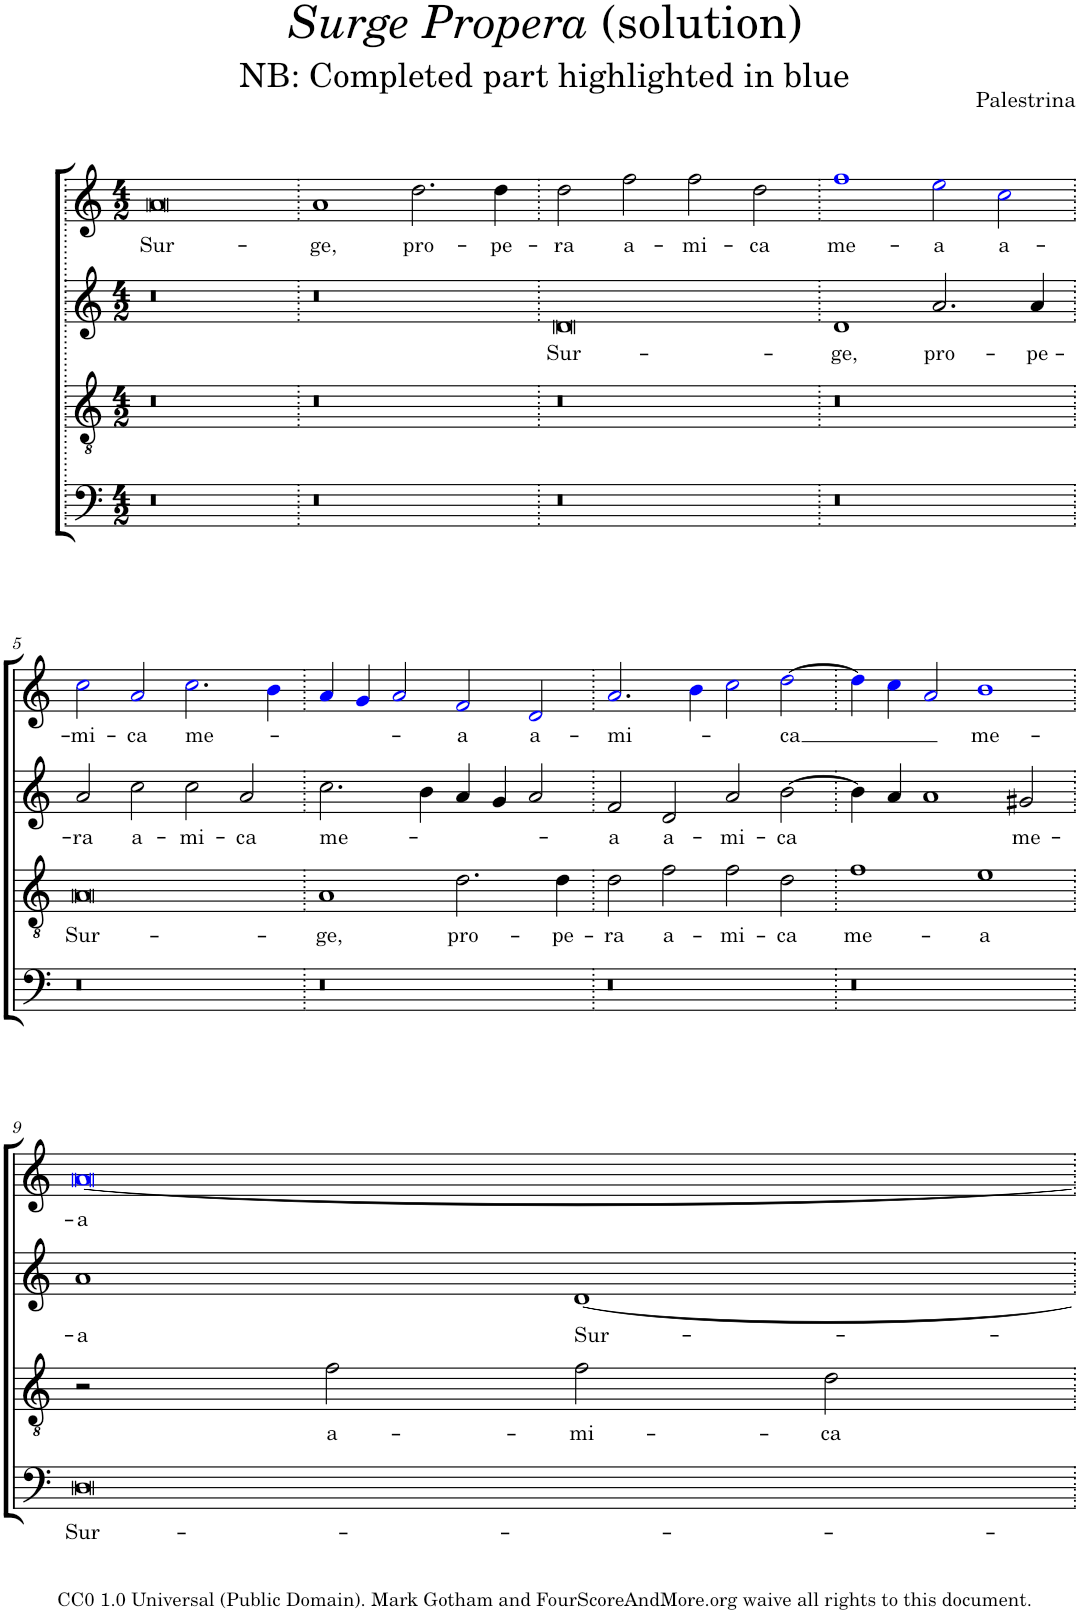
**kern	**text	**kern	**text	**kern	**text	**kern	**text
*part4	*part4	*part3	*part3	*part2	*part2	*part1	*part1
*staff4	*staff4	*staff3	*staff3	*staff2	*staff2	*staff1	*staff1
*I"Bass	*	*I"Tenor	*	*I"Alto	*	*I"Soprano	*
*clefF4	*	*clefGv2	*	*clefG2	*	*clefG2	*
*k[]	*	*k[]	*	*k[]	*	*k[]	*
*M4/2	*	*M4/2	*	*M4/2	*	*M4/2	*
=1	=1	=1	=1	=1	=1	=1	=1
!	!	!	!	!	!	!	!LO:LY:b
0r	.	0r	.	0r	.	0a	Sur-
=2.	=2.	=2.	=2.	=2.	=2.	=2.	=2.
!	!	!	!	!	!	!	!LO:LY:b
0r	.	0r	.	0r	.	1a	-ge,
!	!	!	!	!	!	!	!LO:LY:b
.	.	.	.	.	.	2.dd\	pro-
!	!	!	!	!	!	!	!LO:LY:b
.	.	.	.	.	.	4dd\	-pe-
=3.	=3.	=3.	=3.	=3.	=3.	=3.	=3.
!	!	!	!	!	!LO:LY:b	!	!LO:LY:b
0r	.	0r	.	0d	Sur-	2dd\	-ra
!	!	!	!	!	!	!	!LO:LY:b
.	.	.	.	.	.	2ff\	a-
!	!	!	!	!	!	!	!LO:LY:b
.	.	.	.	.	.	2ff\	-mi-
!	!	!	!	!	!	!	!LO:LY:b
.	.	.	.	.	.	2dd\	-ca
=4.	=4.	=4.	=4.	=4.	=4.	=4.	=4.
!	!	!	!	!	!LO:LY:b	!	!LO:LY:b
0r	.	0r	.	1d	-ge,	1ffi	me-
!	!	!	!	!	!LO:LY:b	!	!LO:LY:b
.	.	.	.	2.a/	pro-	2eei\	-a
!	!	!	!	!	!	!	!LO:LY:b
.	.	.	.	.	.	2cci\	a-
!	!	!	!	!	!LO:LY:b	!	!
.	.	.	.	4a/	-pe-	.	.
!!LO:LB:g=z
=5.	=5.	=5.	=5.	=5.	=5.	=5.	=5.
!	!	!	!LO:LY:b	!	!LO:LY:b	!	!LO:LY:b
0r	.	0A	Sur-	2a/	-ra	2cci\	-mi-
!	!	!	!	!	!LO:LY:b	!	!LO:LY:b
.	.	.	.	2cc\	a-	2ai/	-ca
!	!	!	!	!	!LO:LY:b	!	!LO:LY:b
.	.	.	.	2cc\	-mi-	2.cci\	me-
!	!	!	!	!	!LO:LY:b	!	!
.	.	.	.	2a/	-ca	.	.
.	.	.	.	.	.	4bi\	.
=6.	=6.	=6.	=6.	=6.	=6.	=6.	=6.
!	!	!	!LO:LY:b	!	!LO:LY:b	!	!
0r	.	1A	-ge,	2.cc\	me-	4ai/	.
.	.	.	.	.	.	4gi/	.
.	.	.	.	.	.	2ai/	.
.	.	.	.	4b\	.	.	.
!	!	!	!LO:LY:b	!	!	!	!LO:LY:b
.	.	2.d\	pro-	4a/	.	2fi/	-a
.	.	.	.	4g/	.	.	.
!	!	!	!	!	!	!	!LO:LY:b
.	.	.	.	2a/	.	2di/	a-
!	!	!	!LO:LY:b	!	!	!	!
.	.	4d\	-pe-	.	.	.	.
=7.	=7.	=7.	=7.	=7.	=7.	=7.	=7.
!	!	!	!LO:LY:b	!	!LO:LY:b	!	!LO:LY:b
0r	.	2d\	-ra	2f/	-a	2.ai/	-mi-
!	!	!	!LO:LY:b	!	!LO:LY:b	!	!
.	.	2f\	a-	2d/	a-	.	.
.	.	.	.	.	.	4bi\	.
!	!	!	!LO:LY:b	!	!LO:LY:b	!	!
.	.	2f\	-mi-	2a/	-mi-	2cci\	.
!	!	!	!LO:LY:b	!	!LO:LY:b	!	!LO:LY:b
.	.	2d\	-ca	[>2b\	-ca	[>2ddi\	-ca
=8.	=8.	=8.	=8.	=8.	=8.	=8.	=8.
!	!	!	!LO:LY:b	!	!	!	!
0r	.	1f	me-	4b\]	.	4ddi\]	.
.	.	.	.	4a/	.	4cci\	.
.	.	.	.	1a	.	2ai/	.
!	!	!	!LO:LY:b	!	!	!	!LO:LY:b
.	.	1e	-a	.	.	1bi	me-
!	!	!	!	!	!LO:LY:b	!	!
.	.	.	.	2g#X/	me-	.	.
!!LO:LB:g=z
=9.	=9.	=9.	=9.	=9.	=9.	=9.	=9.
!	!LO:LY:b	!	!	!	!LO:LY:b	!	!LO:LY:b
0D	Sur-	2r	.	1a	-a	[<0ai	-a
!	!	!	!LO:LY:b	!	!	!	!
.	.	2f\	a-	.	.	.	.
!	!	!	!LO:LY:b	!	!LO:LY:b	!	!
.	.	2f\	-mi-	[<1d	Sur-	.	.
!	!	!	!LO:LY:b	!	!	!	!
.	.	2d\	-ca	.	.	.	.
=.	=.	=.	=.	=.	=.	=.	=.
*-	*-	*-	*-	*-	*-	*-	*-
